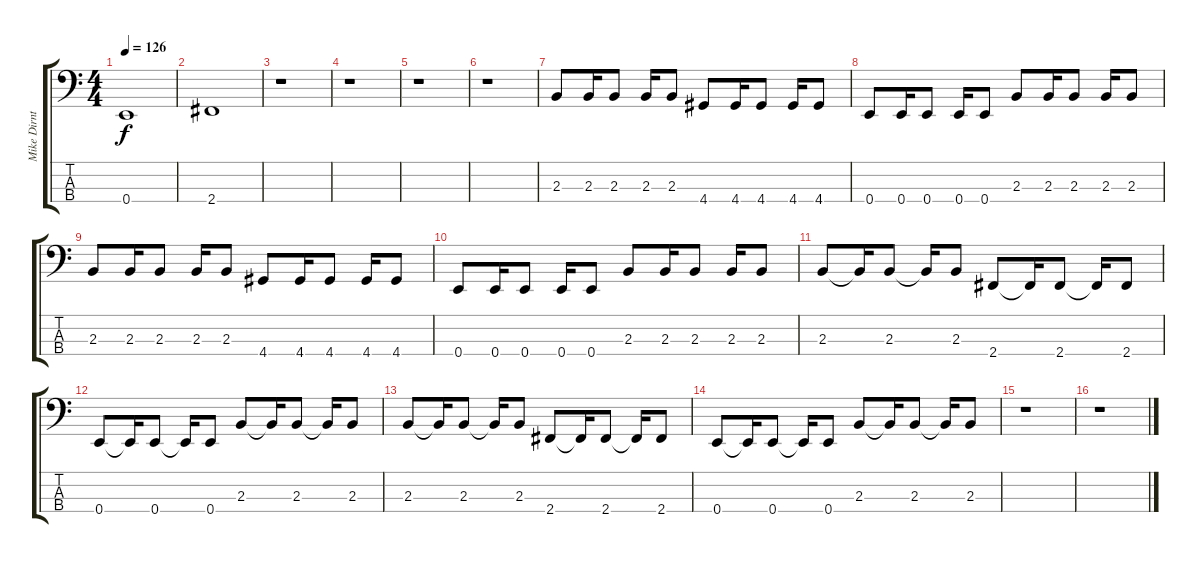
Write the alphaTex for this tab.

\track ("Mike Dirnt" "Mike Dirnt") {instrument electricbassfinger}
\staff {score tabs}
\tuning (G2 D2 A1 E1) {hide}
\ts (4 4)
\tempo 126
\clef f4
\ks c
0.4.1{dy f} |
2.4.1 |
r.1 |
r.1 |
r.1 |
r.1 |
2.3.8 2.3.16 2.3.8 2.3.16 2.3.8 4.4.8 4.4.16 4.4.8 4.4.16 4.4.8 |
0.4.8 0.4.16 0.4.8 0.4.16 0.4.8 2.3.8 2.3.16 2.3.8 2.3.16 2.3.8 |
2.3.8 2.3.16 2.3.8 2.3.16 2.3.8 4.4.8 4.4.16 4.4.8 4.4.16 4.4.8 |
0.4.8 0.4.16 0.4.8 0.4.16 0.4.8 2.3.8 2.3.16 2.3.8 2.3.16 2.3.8 |
2.3.8 2.3{t}.16 2.3.8 2.3{t}.16 2.3.8 2.4.8 2.4{t}.16 2.4.8 2.4{t}.16 2.4.8 |
0.4.8 0.4{t}.16 0.4.8 0.4{t}.16 0.4.8 2.3.8 2.3{t}.16 2.3.8 2.3{t}.16 2.3.8 |
2.3.8 2.3{t}.16 2.3.8 2.3{t}.16 2.3.8 2.4.8 2.4{t}.16 2.4.8 2.4{t}.16 2.4.8 |
0.4.8 0.4{t}.16 0.4.8 0.4{t}.16 0.4.8 2.3.8 2.3{t}.16 2.3.8 2.3{t}.16 2.3.8 |
r.1 |
r.1
